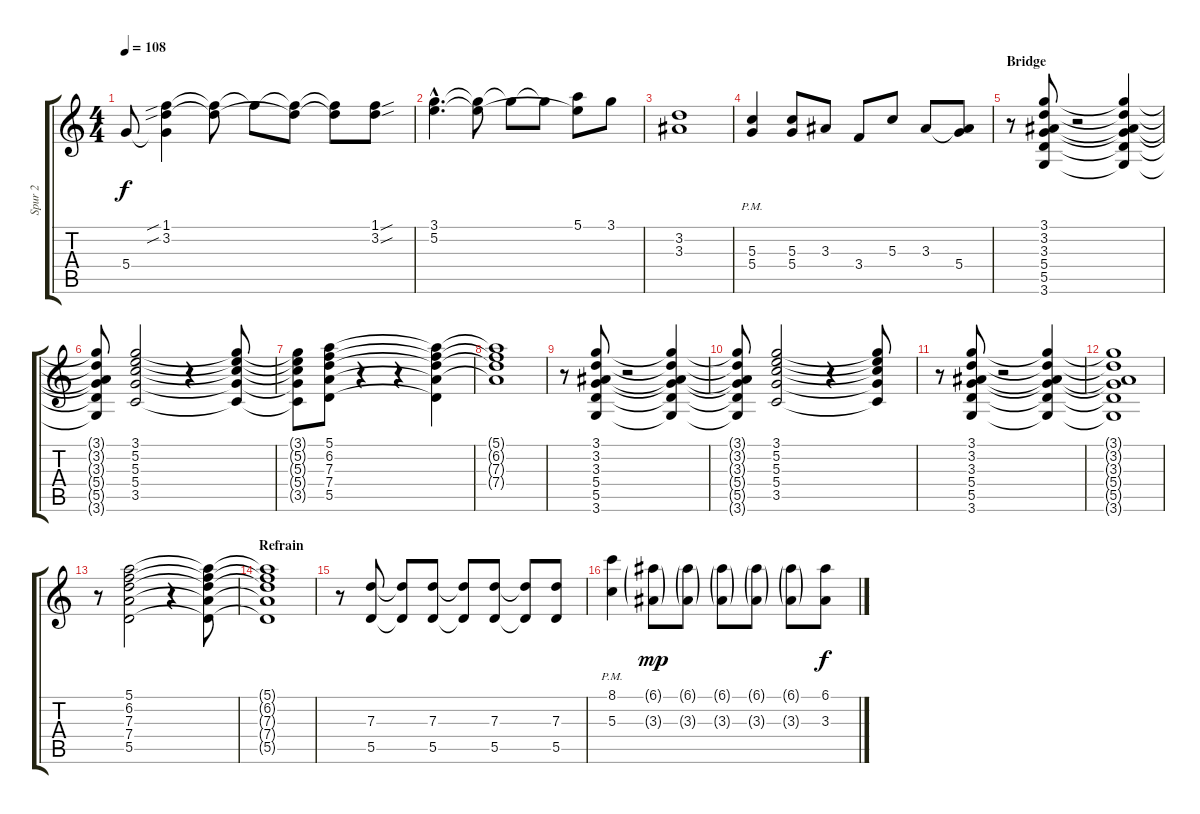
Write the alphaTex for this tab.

\track ("Spur 2" "Spur 2") {instrument electricguitarclean}
\staff {score tabs}
\tuning (E4 B3 G3 D3 A2 E2) {hide}
\ts (4 4)
\tempo 108
\clef g2
\ks c
5.4{t}.8{dy f} (1.1{sib} 3.2{sib} 5.4{t}).4 (1.1{t} 3.2{t}).8 1.1{t}.8 (1.1{t} 3.2{t}).8 (1.1{t} 3.2{t}).8 (1.1{sou} 3.2{sou}).8 |
(3.1{hac} 5.2{hac}).4{d} (3.1{t} 5.2{t}).8 3.1{t}.8 3.1{t}.8 (5.1 5.2{t}).8 3.1.8 |
(3.2 3.3).1 |
(5.3{pm} 5.4{pm}).4 (5.3 5.4).8 3.3.8 3.4.8 5.3.8 3.3.8 (3.3{t} 5.4).8 |
\section ("" "Bridge")
r.8{volume 12 instrument distortionguitar} (3.1 3.2 3.3 5.4 5.5 3.6).8 r.2 (3.1{t} 3.2{t} 3.3{t} 5.4{t} 5.5{t} 3.6{t}).4 |
(3.1{t} 3.2{t} 3.3{t} 5.4{t} 5.5{t} 3.6{t}).8 (3.1 5.2 5.3 5.4 3.5).2 r.4 (3.1{t} 5.2{t} 5.3{t} 5.4{t} 3.5{t}).8 |
(3.1{t} 5.2{t} 5.3{t} 5.4{t} 3.5{t}).8 (5.1 6.2 7.3 7.4 5.5).8 r.4 r.4 (5.1{t} 6.2{t} 7.3{t} 7.4{t} 5.5{t}).4 |
(5.1{t} 6.2{t} 7.3{t} 7.4{t}).1 |
r.8{volume 12 instrument distortionguitar} (3.1 3.2 3.3 5.4 5.5 3.6).8 r.2 (3.1{t} 3.2{t} 3.3{t} 5.4{t} 5.5{t} 3.6{t}).4 |
(3.1{t} 3.2{t} 3.3{t} 5.4{t} 5.5{t} 3.6{t}).8 (3.1 5.2 5.3 5.4 3.5).2 r.4 (3.1{t} 5.2{t} 5.3{t} 5.4{t} 3.5{t}).8 |
r.8{volume 12 instrument distortionguitar} (3.1 3.2 3.3 5.4 5.5 3.6).8 r.2 (3.1{t} 3.2{t} 3.3{t} 5.4{t} 5.5{t} 3.6{t}).4 |
(3.1{t} 3.2{t} 3.3{t} 5.4{t} 5.5{t} 3.6{t}).1 |
r.8 (5.1 6.2 7.3 7.4 5.5).2 r.4 (5.1{t} 6.2{t} 7.3{t} 7.4{t} 5.5{t}).8 |
\section ("" "Refrain")
(5.1{t} 6.2{t} 7.3{t} 7.4{t} 5.5{t}).1 |
r.8{volume 16 instrument distortionguitar} (7.3 5.5).8 (7.3{t} 5.5{t}).8 (7.3 5.5).8 (7.3{t} 5.5{t}).8 (7.3 5.5).8 (7.3{t} 5.5{t}).8 (7.3 5.5).8 |
(8.1{pm} 5.3{pm}).4 (6.1{g} 3.3{g}).8{dy mp} (6.1{g} 3.3{g}).8 (6.1{g} 3.3{g}).8 (6.1{g} 3.3{g}).8 (6.1{g} 3.3{g}).8 (6.1 3.3).8{dy f}
